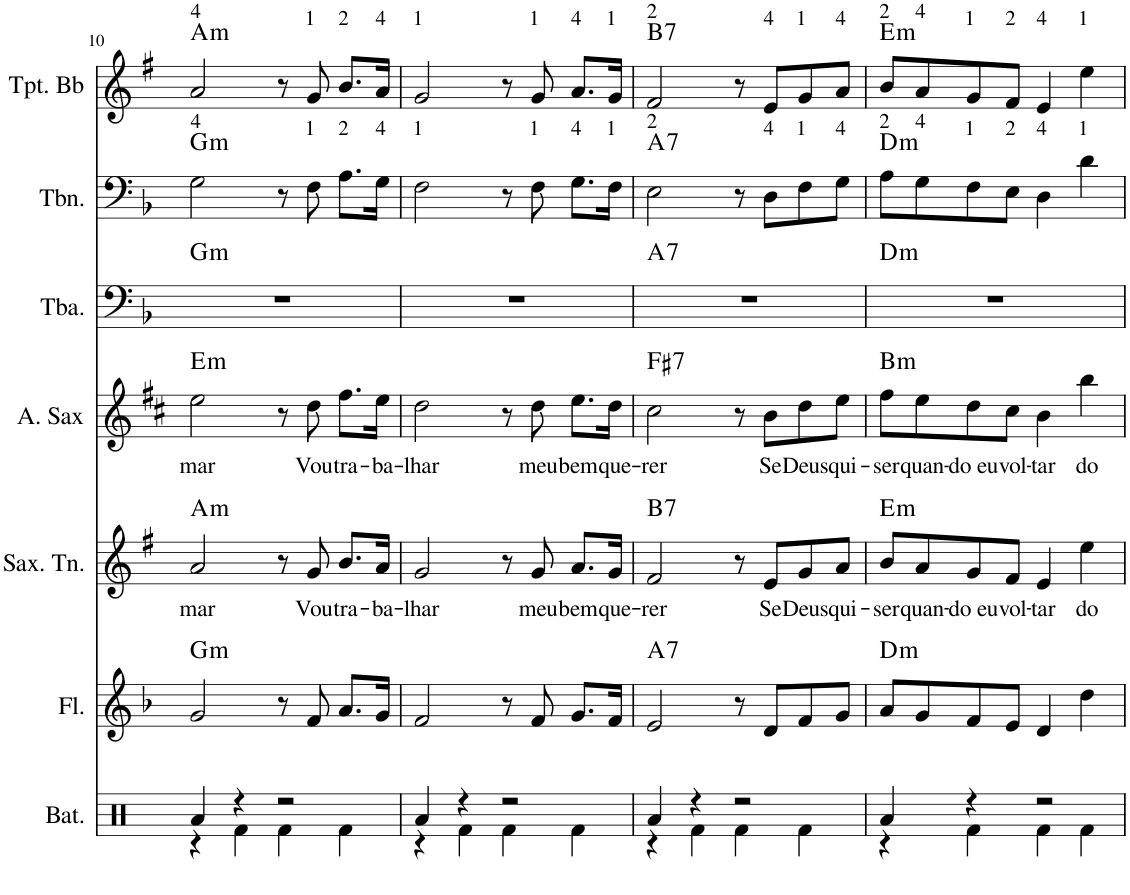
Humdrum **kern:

**kern	**kern	**harte	**kern	**text	**harte	**kern	**text	**harte	**kern	**harte	**kern	**harte	**kern	**harte
*part7	*part6	*part6	*part5	*part5	*part5	*part4	*part4	*part4	*part3	*part3	*part2	*part2	*part1	*part1
*staff7	*staff6	*	*staff5	*staff5	*	*staff4	*staff4	*	*staff3	*	*staff2	*	*staff1	*
*I"Bateria	*I"Flauta Transversal	*	*I"Saxofone Tenor	*	*	*I"Saxofone Alto	*	*	*I"Tuba	*	*I"Trombone	*	*I"Trompete Bb	*
*I'Bat.	*I'Fl.	*	*I'Sax. Tn.	*	*	*	*	*	*I'Tba.	*	*I'Tbn.	*	*I'Tpt. Bb	*
!!LO:PB:g=z
*clefX	*clefG2	*	*clefG2	*	*	*clefG2	*	*	*clefF4	*	*clefF4	*	*clefG2	*
*	*	*	*Trd8c14	*	*	*Trd5c9	*	*	*	*	*	*	*Trd1c2	*
*k[]	*k[b-]	*	*k[f#]	*	*	*k[f#c#]	*	*	*k[b-]	*	*k[b-]	*	*k[f#]	*
*M4/4	*M4/4	*	*M4/4	*	*	*M4/4	*	*	*M4/4	*	*M4/4	*	*M4/4	*
=10	=10	=10	=10	=10	=10	=10	=10	=10	=10	=10	=10	=10	=10	=10
*^	*	*	*	*	*	*	*	*	*	*	*	*	*	*
!	!	!	!	!	!	!	!	!	!	!	!	!	!	!LO:TX:a:t=4	!
!	!	!	!	!	!	!	!	!	!	!	!	!LO:TX:a:t=4	!	!	!
!	!	!	!LO:H:kt=m	!	!LO:LY:b	!LO:H:kt=m	!	!LO:LY:b	!LO:H:kt=m	!	!LO:H:kt=m	!	!LO:H:kt=m	!	!LO:H:kt=m
4Ra/	4r	2g/	G:min	2a/	mar	A:min	2ee\	mar	E:min	1r	G:min	2G\	G:min	2a/	A:min
4r	4Rf\	.	.	.	.	.	.	.	.	.	.	.	.	.	.
2r	4Rf\	8r	.	8r	.	.	8r	.	.	.	.	8r	.	8r	.
!	!	!	!	!	!	!	!	!	!	!	!	!	!	!LO:TX:a:t=1	!
!	!	!	!	!	!	!	!	!	!	!	!	!LO:TX:a:t=1	!	!	!
!	!	!	!	!	!LO:LY:b	!	!	!LO:LY:b	!	!	!	!	!	!	!
.	.	8f/	.	8g/	Vou	.	8dd\	Vou	.	.	.	8F\	.	8g/	.
!	!	!	!	!	!	!	!	!	!	!	!	!	!	!LO:TX:a:t=2	!
!	!	!	!	!	!	!	!	!	!	!	!	!LO:TX:a:t=2	!	!	!
!	!	!	!	!	!LO:LY:b	!	!	!LO:LY:b	!	!	!	!	!	!	!
.	4Rf\	8.a/L	.	8.b/L	tra-	.	8.ff#\L	tra-	.	.	.	8.A\L	.	8.b/L	.
!	!	!	!	!	!	!	!	!	!	!	!	!	!	!LO:TX:a:t=4	!
!	!	!	!	!	!	!	!	!	!	!	!	!LO:TX:a:t=4	!	!	!
!	!	!	!	!	!LO:LY:b	!	!	!LO:LY:b	!	!	!	!	!	!	!
.	.	16g/Jk	.	16a/Jk	-ba-	.	16ee\Jk	-ba-	.	.	.	16G\Jk	.	16a/Jk	.
=11	=11	=11	=11	=11	=11	=11	=11	=11	=11	=11	=11	=11	=11	=11	=11
!	!	!	!	!	!	!	!	!	!	!	!	!	!	!LO:TX:a:t=1	!
!	!	!	!	!	!	!	!	!	!	!	!	!LO:TX:a:t=1	!	!	!
!	!	!	!	!	!LO:LY:b	!	!	!LO:LY:b	!	!	!	!	!	!	!
4Ra/	4r	2f/	.	2g/	-lhar	.	2dd\	-lhar	.	1r	.	2F\	.	2g/	.
4r	4Rf\	.	.	.	.	.	.	.	.	.	.	.	.	.	.
2r	4Rf\	8r	.	8r	.	.	8r	.	.	.	.	8r	.	8r	.
!	!	!	!	!	!	!	!	!	!	!	!	!	!	!LO:TX:a:t=1	!
!	!	!	!	!	!	!	!	!	!	!	!	!LO:TX:a:t=1	!	!	!
!	!	!	!	!	!LO:LY:b	!	!	!LO:LY:b	!	!	!	!	!	!	!
.	.	8f/	.	8g/	meu	.	8dd\	meu	.	.	.	8F\	.	8g/	.
!	!	!	!	!	!	!	!	!	!	!	!	!	!	!LO:TX:a:t=4	!
!	!	!	!	!	!	!	!	!	!	!	!	!LO:TX:a:t=4	!	!	!
!	!	!	!	!	!LO:LY:b	!	!	!LO:LY:b	!	!	!	!	!	!	!
.	4Rf\	8.g/L	.	8.a/L	bem	.	8.ee\L	bem	.	.	.	8.G\L	.	8.a/L	.
!	!	!	!	!	!	!	!	!	!	!	!	!	!	!LO:TX:a:t=1	!
!	!	!	!	!	!	!	!	!	!	!	!	!LO:TX:a:t=1	!	!	!
!	!	!	!	!	!LO:LY:b	!	!	!LO:LY:b	!	!	!	!	!	!	!
.	.	16f/Jk	.	16g/Jk	que-	.	16dd\Jk	que-	.	.	.	16F\Jk	.	16g/Jk	.
=12	=12	=12	=12	=12	=12	=12	=12	=12	=12	=12	=12	=12	=12	=12	=12
!	!	!	!	!	!	!	!	!	!	!	!	!	!	!LO:TX:a:t=2	!
!	!	!	!	!	!	!	!	!	!	!	!	!LO:TX:a:t=2	!	!	!
!	!	!	!LO:H:kt=7	!	!LO:LY:b	!LO:H:kt=7	!	!LO:LY:b	!LO:H:kt=7	!	!LO:H:kt=7	!	!LO:H:kt=7	!	!LO:H:kt=7
4Ra/	4r	2e/	A:7	2f#/	-rer	B:7	2cc#\	-rer	F#:7	1r	A:7	2E\	A:7	2f#/	B:7
4r	4Rf\	.	.	.	.	.	.	.	.	.	.	.	.	.	.
2r	4Rf\	8r	.	8r	.	.	8r	.	.	.	.	8r	.	8r	.
!	!	!	!	!	!	!	!	!	!	!	!	!	!	!LO:TX:a:t=4	!
!	!	!	!	!	!	!	!	!	!	!	!	!LO:TX:a:t=4	!	!	!
!	!	!	!	!	!LO:LY:b	!	!	!LO:LY:b	!	!	!	!	!	!	!
.	.	8d/L	.	8e/L	Se	.	8b\L	Se	.	.	.	8D\L	.	8e/L	.
!	!	!	!	!	!	!	!	!	!	!	!	!	!	!LO:TX:a:t=1	!
!	!	!	!	!	!	!	!	!	!	!	!	!LO:TX:a:t=1	!	!	!
!	!	!	!	!	!LO:LY:b	!	!	!LO:LY:b	!	!	!	!	!	!	!
.	4Rf\	8f/	.	8g/	Deus	.	8dd\	Deus	.	.	.	8F\	.	8g/	.
!	!	!	!	!	!	!	!	!	!	!	!	!	!	!LO:TX:a:t=4	!
!	!	!	!	!	!	!	!	!	!	!	!	!LO:TX:a:t=4	!	!	!
!	!	!	!	!	!LO:LY:b	!	!	!LO:LY:b	!	!	!	!	!	!	!
.	.	8g/J	.	8a/J	qui-	.	8ee\J	qui-	.	.	.	8G\J	.	8a/J	.
=13	=13	=13	=13	=13	=13	=13	=13	=13	=13	=13	=13	=13	=13	=13	=13
!	!	!	!	!	!	!	!	!	!	!	!	!	!	!LO:TX:a:t=2	!
!	!	!	!	!	!	!	!	!	!	!	!	!LO:TX:a:t=2	!	!	!
!	!	!	!LO:H:kt=m	!	!LO:LY:b	!LO:H:kt=m	!	!LO:LY:b	!LO:H:kt=m	!	!LO:H:kt=m	!	!LO:H:kt=m	!	!LO:H:kt=m
4Ra/	4r	8a/L	D:min	8b/L	-ser	E:min	8ff#\L	-ser	B:min	1r	D:min	8A\L	D:min	8b/L	E:min
!	!	!	!	!	!	!	!	!	!	!	!	!	!	!LO:TX:a:t=4	!
!	!	!	!	!	!	!	!	!	!	!	!	!LO:TX:a:t=4	!	!	!
!	!	!	!	!	!LO:LY:b	!	!	!LO:LY:b	!	!	!	!	!	!	!
.	.	8g/	.	8a/	quan-	.	8ee\	quan-	.	.	.	8G\	.	8a/	.
!	!	!	!	!	!	!	!	!	!	!	!	!	!	!LO:TX:a:t=1	!
!	!	!	!	!	!	!	!	!	!	!	!	!LO:TX:a:t=1	!	!	!
!	!	!	!	!	!LO:LY:b	!	!	!LO:LY:b	!	!	!	!	!	!	!
4r	4Rf\	8f/	.	8g/	-do eu	.	8dd\	-do eu	.	.	.	8F\	.	8g/	.
!	!	!	!	!	!	!	!	!	!	!	!	!	!	!LO:TX:a:t=2	!
!	!	!	!	!	!	!	!	!	!	!	!	!LO:TX:a:t=2	!	!	!
!	!	!	!	!	!LO:LY:b	!	!	!LO:LY:b	!	!	!	!	!	!	!
.	.	8e/J	.	8f#/J	vol-	.	8cc#\J	vol-	.	.	.	8E\J	.	8f#/J	.
!	!	!	!	!	!	!	!	!	!	!	!	!	!	!LO:TX:a:t=4	!
!	!	!	!	!	!	!	!	!	!	!	!	!LO:TX:a:t=4	!	!	!
!	!	!	!	!	!LO:LY:b	!	!	!LO:LY:b	!	!	!	!	!	!	!
2r	4Rf\	4d/	.	4e/	-tar	.	4b\	-tar	.	.	.	4D\	.	4e/	.
!	!	!	!	!	!	!	!	!	!	!	!	!	!	!LO:TX:a:t=1	!
!	!	!	!	!	!	!	!	!	!	!	!	!LO:TX:a:t=1	!	!	!
!	!	!	!	!	!LO:LY:b	!	!	!LO:LY:b	!	!	!	!	!	!	!
.	4Rf\	4dd\	.	4ee\	do	.	4bb\	do	.	.	.	4d\	.	4ee\	.
*v	*v	*	*	*	*	*	*	*	*	*	*	*	*	*	*
=	=	=	=	=	=	=	=	=	=	=	=	=	=	=
*-	*-	*-	*-	*-	*-	*-	*-	*-	*-	*-	*-	*-	*-	*-
